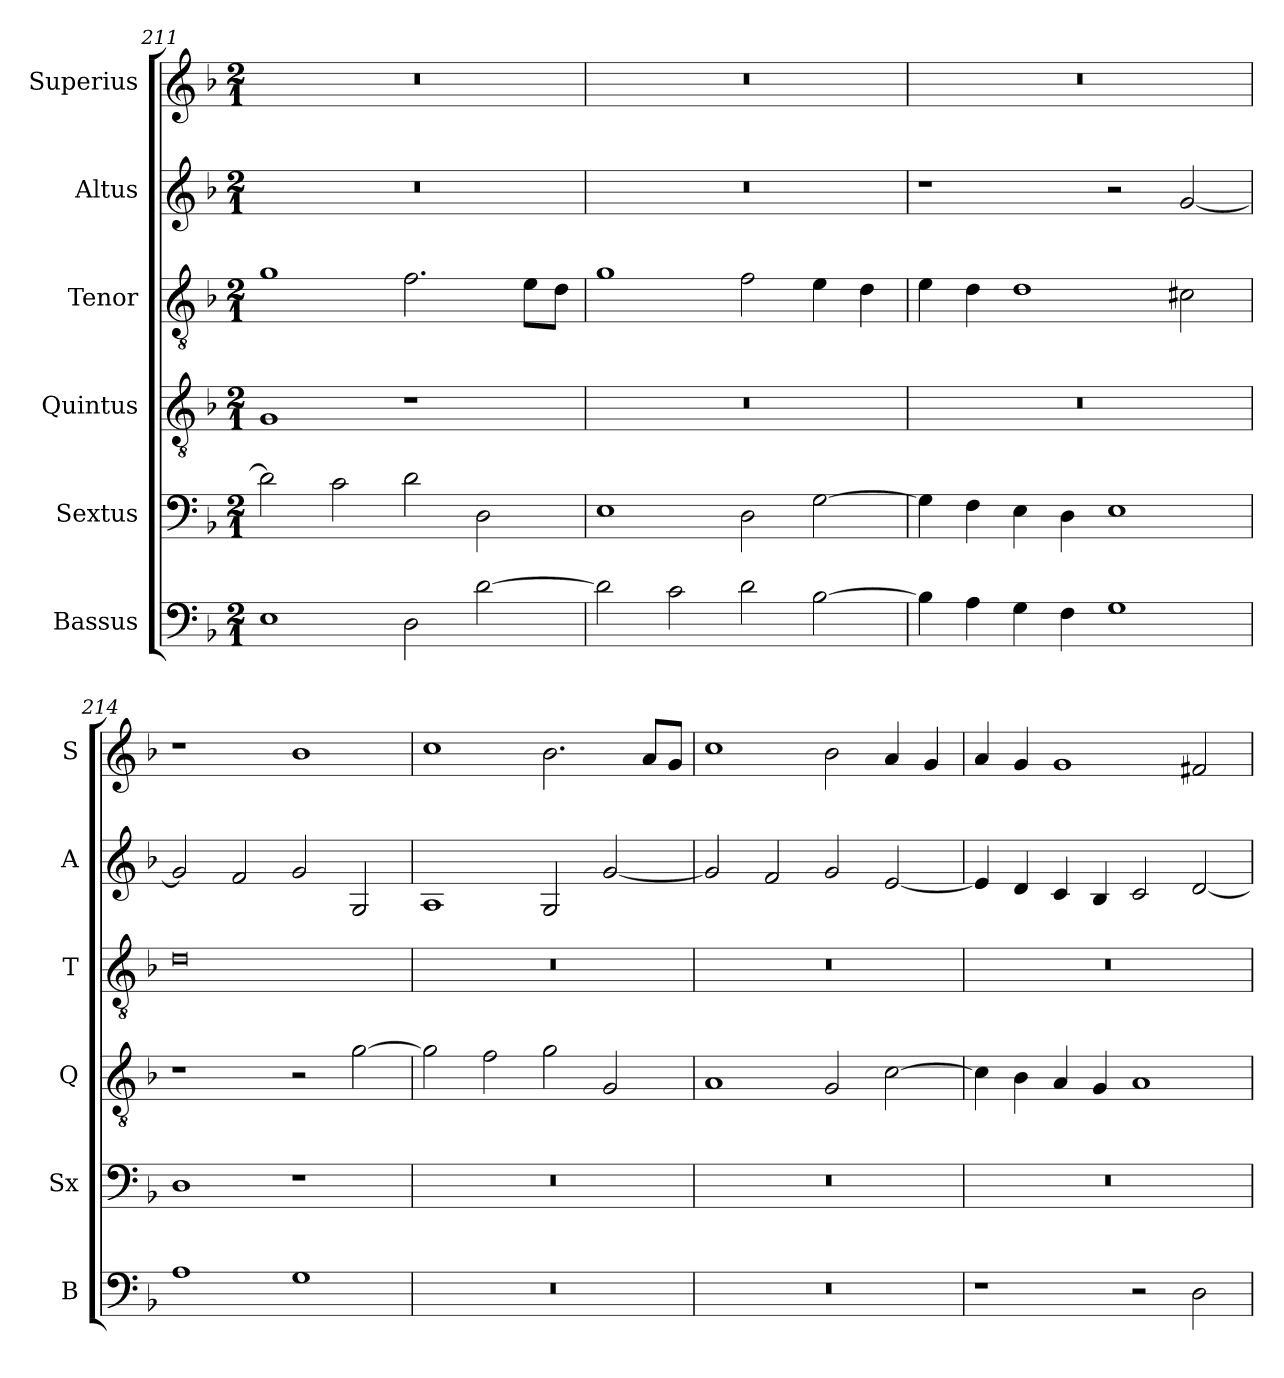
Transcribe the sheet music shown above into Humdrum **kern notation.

**kern	**kern	**kern	**kern	**kern	**kern
*part6	*part5	*part4	*part3	*part2	*part1
*staff6	*staff5	*staff4	*staff3	*staff2	*staff1
*I"Bassus	*I"Sextus	*I"Quintus	*I"Tenor	*I"Altus	*I"Superius
*I'B	*I'Sx	*I'Q	*I'T	*I'A	*I'S
*clefF4	*clefF4	*clefGv2	*clefGv2	*clefG2	*clefG2
*k[b-]	*k[b-]	*k[b-]	*k[b-]	*k[b-]	*k[b-]
*M2/1	*M2/1	*M2/1	*M2/1	*M2/1	*M2/1
=211	=211	=211	=211	=211	=211
1E	2d\]	1G	1g	0r	0r
.	2c\	.	.	.	.
2D\	2d\	1r	2.f\	.	.
[2d\	2D\	.	.	.	.
.	.	.	8e\L	.	.
.	.	.	8d\J	.	.
=212	=212	=212	=212	=212	=212
2d\]	1E	0r	1g	0r	0r
2c\	.	.	.	.	.
2d\	2D\	.	2f\	.	.
[2B-\	[2G\	.	4e\	.	.
.	.	.	4d\	.	.
=213	=213	=213	=213	=213	=213
4B-\]	4G\]	0r	4e\	1r	0r
4A\	4F\	.	4d\	.	.
4G\	4E\	.	1d	.	.
4F\	4D\	.	.	.	.
1G	1E	.	.	2r	.
.	.	.	2c#X\	[2g/	.
=214	=214	=214	=214	=214	=214
1A	1D	1r	0d	2g/]	1r
.	.	.	.	2f/	.
1G	1r	2r	.	2g/	1b-
.	.	[2g\	.	2G/	.
=215	=215	=215	=215	=215	=215
0r	0r	2g\]	0r	1A	1cc
.	.	2f\	.	.	.
.	.	2g\	.	2G/	2.b-\
.	.	2G/	.	[2g/	.
.	.	.	.	.	8a/L
.	.	.	.	.	8g/J
=216	=216	=216	=216	=216	=216
0r	0r	1A	0r	2g/]	1cc
.	.	.	.	2f/	.
.	.	2G/	.	2g/	2b-\
.	.	[2c\	.	[2e/	4a/
.	.	.	.	.	4g/
=217	=217	=217	=217	=217	=217
1r	0r	4c\]	0r	4e/]	4a/
.	.	4B-\	.	4d/	4g/
.	.	4A/	.	4c/	1g
.	.	4G/	.	4B-/	.
2r	.	1A	.	2c/	.
2D\	.	.	.	[2d/	2f#X/
=	=	=	=	=	=
*-	*-	*-	*-	*-	*-
